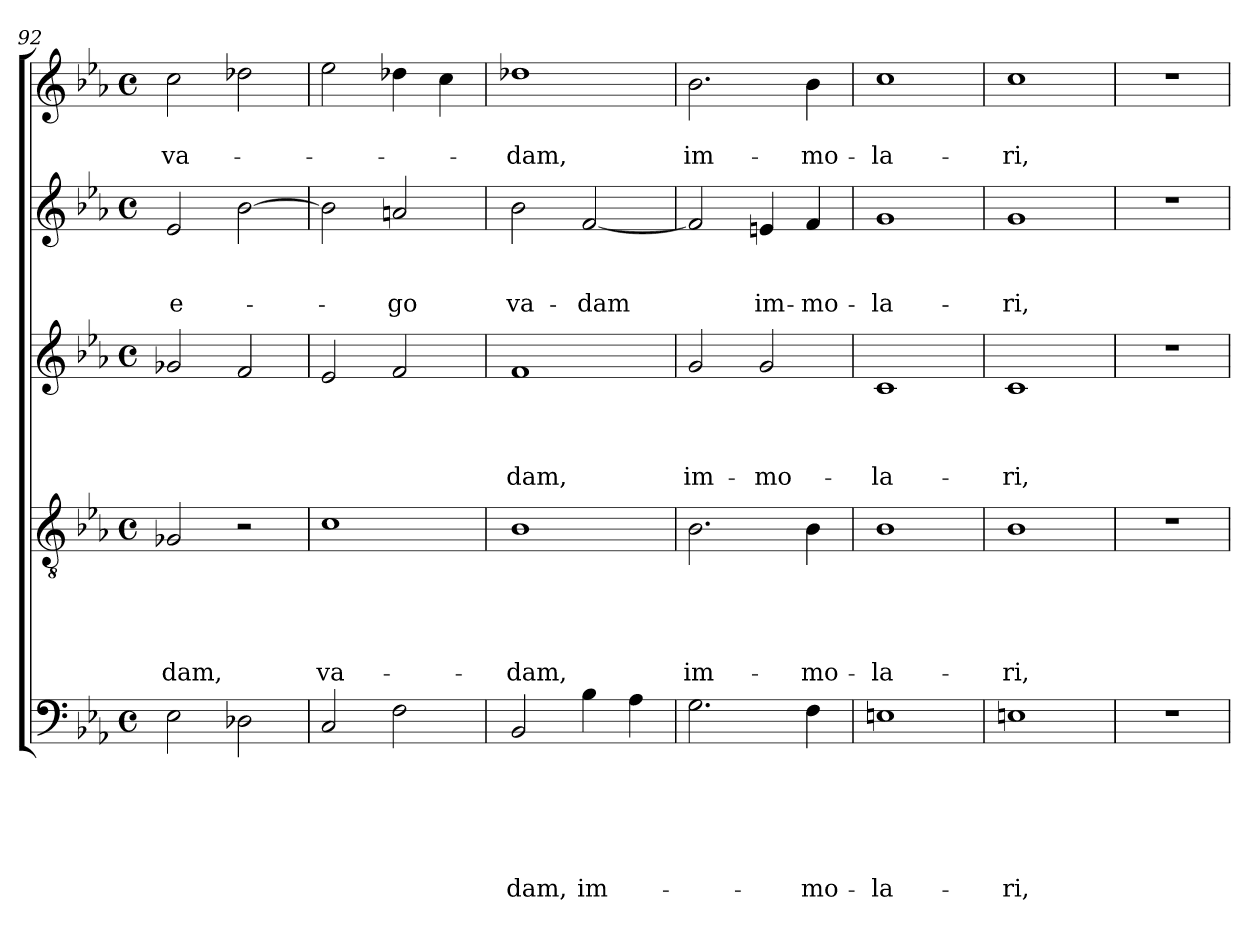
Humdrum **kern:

**kern	**text	**text	**text	**text	**text	**text	**kern	**text	**text	**text	**text	**text	**kern	**text	**text	**text	**text	**kern	**text	**text	**text	**kern	**text	**text
*part5	*part5	*part5	*part5	*part5	*part5	*part5	*part4	*part4	*part4	*part4	*part4	*part4	*part3	*part3	*part3	*part3	*part3	*part2	*part2	*part2	*part2	*part1	*part1	*part1
*staff5	*staff5	*staff5	*staff5	*staff5	*staff5	*staff5	*staff4	*staff4	*staff4	*staff4	*staff4	*staff4	*staff3	*staff3	*staff3	*staff3	*staff3	*staff2	*staff2	*staff2	*staff2	*staff1	*staff1	*staff1
*clefF4	*	*	*	*	*	*	*clefGv2	*	*	*	*	*	*clefG2	*	*	*	*	*clefG2	*	*	*	*clefG2	*	*
*k[b-e-a-]	*	*	*	*	*	*	*k[b-e-a-]	*	*	*	*	*	*k[b-e-a-]	*	*	*	*	*k[b-e-a-]	*	*	*	*k[b-e-a-]	*	*
*c:	*	*	*	*	*	*	*c:	*	*	*	*	*	*c:	*	*	*	*	*c:	*	*	*	*c:	*	*
*M4/4	*	*	*	*	*	*	*M4/4	*	*	*	*	*	*M4/4	*	*	*	*	*M4/4	*	*	*	*M4/4	*	*
*met(c)	*	*	*	*	*	*	*met(c)	*	*	*	*	*	*met(c)	*	*	*	*	*met(c)	*	*	*	*met(c)	*	*
=92	=92	=92	=92	=92	=92	=92	=92	=92	=92	=92	=92	=92	=92	=92	=92	=92	=92	=92	=92	=92	=92	=92	=92	=92
!	!	!	!	!	!	!	!	!	!	!	!	!LO:LY:b	!	!	!	!	!	!	!	!	!LO:LY:b	!	!	!LO:LY:b
2E-\	.	.	.	.	.	.	2G-X/	.	.	.	.	-dam,	2g-X/	.	.	.	.	2e-/	.	.	e-	2cc\	.	va-
2D-X\	.	.	.	.	.	.	2r	.	.	.	.	.	2f/	.	.	.	.	[2b-\	.	.	.	2dd-X\	.	.
=93	=93	=93	=93	=93	=93	=93	=93	=93	=93	=93	=93	=93	=93	=93	=93	=93	=93	=93	=93	=93	=93	=93	=93	=93
!	!	!	!	!	!	!	!	!	!	!	!	!LO:LY:b	!	!	!	!	!	!	!	!	!	!	!	!
2C/	.	.	.	.	.	.	1c	.	.	.	.	va-	2e-/	.	.	.	.	2b-\]	.	.	.	2ee-\	.	.
!	!	!	!	!	!	!	!	!	!	!	!	!	!	!	!	!	!	!	!	!	!LO:LY:b	!	!	!
2F\	.	.	.	.	.	.	.	.	.	.	.	.	2f/	.	.	.	.	2an/	.	.	-go	4dd-X\	.	.
.	.	.	.	.	.	.	.	.	.	.	.	.	.	.	.	.	.	.	.	.	.	4cc\	.	.
=94	=94	=94	=94	=94	=94	=94	=94	=94	=94	=94	=94	=94	=94	=94	=94	=94	=94	=94	=94	=94	=94	=94	=94	=94
!	!	!	!	!	!	!LO:LY:b	!	!	!	!	!	!LO:LY:b	!	!	!	!	!LO:LY:b	!	!	!	!LO:LY:b	!	!	!LO:LY:b
2BB-/	.	.	.	.	.	-dam,	1B-	.	.	.	.	-dam,	1f	.	.	.	-dam,	2b-\	.	.	va-	1dd-X	.	-dam,
!	!	!	!	!	!	!LO:LY:b	!	!	!	!	!	!	!	!	!	!	!	!	!	!	!LO:LY:b	!	!	!
4B-\	.	.	.	.	.	im-	.	.	.	.	.	.	.	.	.	.	.	[2f/	.	.	-dam	.	.	.
4A-\	.	.	.	.	.	.	.	.	.	.	.	.	.	.	.	.	.	.	.	.	.	.	.	.
=95	=95	=95	=95	=95	=95	=95	=95	=95	=95	=95	=95	=95	=95	=95	=95	=95	=95	=95	=95	=95	=95	=95	=95	=95
!	!	!	!	!	!	!	!	!	!	!	!	!LO:LY:b	!	!	!	!	!LO:LY:b	!	!	!	!	!	!	!LO:LY:b
2.G\	.	.	.	.	.	.	2.B-\	.	.	.	.	im-	2g/	.	.	.	im-	2f/]	.	.	.	2.b-\	.	im-
!	!	!	!	!	!	!	!	!	!	!	!	!	!	!	!	!	!LO:LY:b	!	!	!	!LO:LY:b	!	!	!
.	.	.	.	.	.	.	.	.	.	.	.	.	2g/	.	.	.	-mo-	4en/	.	.	im-	.	.	.
!	!	!	!	!	!	!LO:LY:b	!	!	!	!	!	!LO:LY:b	!	!	!	!	!	!	!	!	!LO:LY:b	!	!	!LO:LY:b
4F\	.	.	.	.	.	-mo-	4B-\	.	.	.	.	-mo-	.	.	.	.	.	4f/	.	.	-mo-	4b-\	.	-mo-
=96	=96	=96	=96	=96	=96	=96	=96	=96	=96	=96	=96	=96	=96	=96	=96	=96	=96	=96	=96	=96	=96	=96	=96	=96
!	!	!	!	!	!	!LO:LY:b	!	!	!	!	!	!LO:LY:b	!	!	!	!	!LO:LY:b	!	!	!	!LO:LY:b	!	!	!LO:LY:b
1En	.	.	.	.	.	-la-	1B-	.	.	.	.	-la-	1c	.	.	.	-la-	1g	.	.	-la-	1cc	.	-la-
!!LO:PB:g=z
=97	=97	=97	=97	=97	=97	=97	=97	=97	=97	=97	=97	=97	=97	=97	=97	=97	=97	=97	=97	=97	=97	=97	=97	=97
!	!	!	!	!	!	!LO:LY:b	!	!	!	!	!	!LO:LY:b	!	!	!	!	!LO:LY:b	!	!	!	!LO:LY:b	!	!	!LO:LY:b
1En	.	.	.	.	.	-ri,	1B-	.	.	.	.	-ri,	1c	.	.	.	-ri,	1g	.	.	-ri,	1cc	.	-ri,
=98	=98	=98	=98	=98	=98	=98	=98	=98	=98	=98	=98	=98	=98	=98	=98	=98	=98	=98	=98	=98	=98	=98	=98	=98
1r	.	.	.	.	.	.	1r	.	.	.	.	.	1r	.	.	.	.	1r	.	.	.	1r	.	.
=	=	=	=	=	=	=	=	=	=	=	=	=	=	=	=	=	=	=	=	=	=	=	=	=
*-	*-	*-	*-	*-	*-	*-	*-	*-	*-	*-	*-	*-	*-	*-	*-	*-	*-	*-	*-	*-	*-	*-	*-	*-
